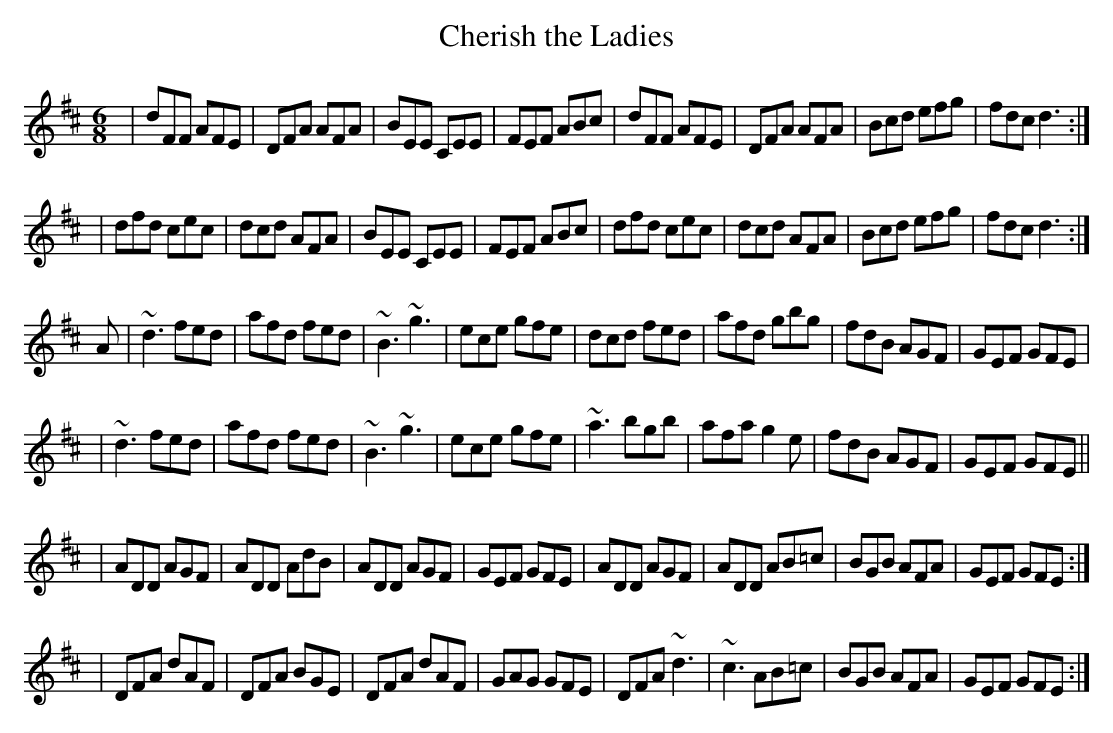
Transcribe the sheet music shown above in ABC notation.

X:1
T:Cherish the Ladies
M:6/8
K:D
|dFF AFE|DFA AFA|BEE CEE|FEF ABc| dFF AFE|DFA AFA|Bcd efg|fdc d3:|
|dfd cec|dcd AFA|BEE CEE|FEF ABc| dfd cec|dcd AFA|Bcd efg|fdc d3:|
A|~d3 fed|afd fed|~B3 ~g3|ece gfe| dcd fed|afd gbg|fdB AGF|GEF GFE|
|~d3 fed|afd fed|~B3 ~g3|ece gfe| ~a3 bgb|afa g2e|fdB AGF|GEF GFE||
|ADD AGF|ADD AdB|ADD AGF|GEF GFE| ADD AGF|ADD AB=c|BGB AFA|GEF GFE:|
|DFA dAF|DFA BGE|DFA dAF|GAG GFE| DFA ~d3|~c3 AB=c|BGB AFA|GEF GFE:|
